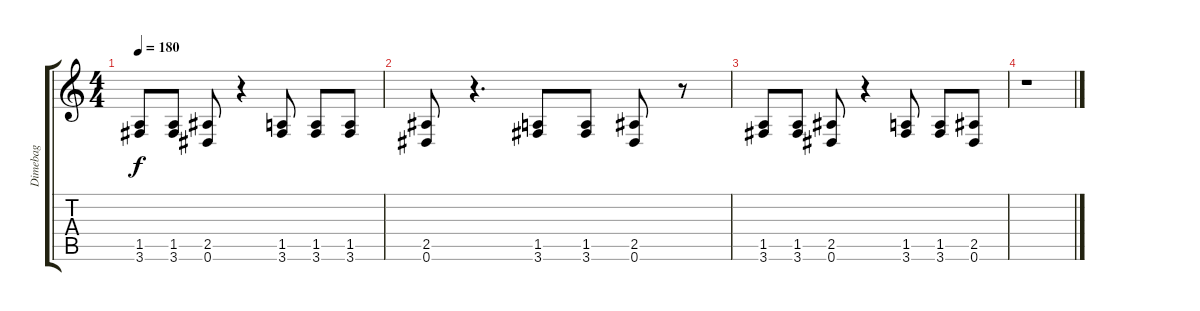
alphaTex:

\track ("Dimebag" "Dimebag") {instrument distortionguitar}
\staff {score tabs}
\tuning (Eb4 Bb3 Gb3 Db3 Ab2 Eb2) {hide}
\ts (4 4)
\tempo 180
\clef g2
\ks c
(1.5 3.6).8{dy f} (1.5 3.6).8 (2.5 0.6).8 r.4 (1.5 3.6).8 (1.5 3.6).8 (1.5 3.6).8 |
(2.5 0.6).8 r.4{d} (1.5 3.6).8 (1.5 3.6).8 (2.5 0.6).8 r.8 |
(1.5 3.6).8 (1.5 3.6).8 (2.5 0.6).8 r.4 (1.5 3.6).8 (1.5 3.6).8 (2.5 0.6).8 |
r.1
